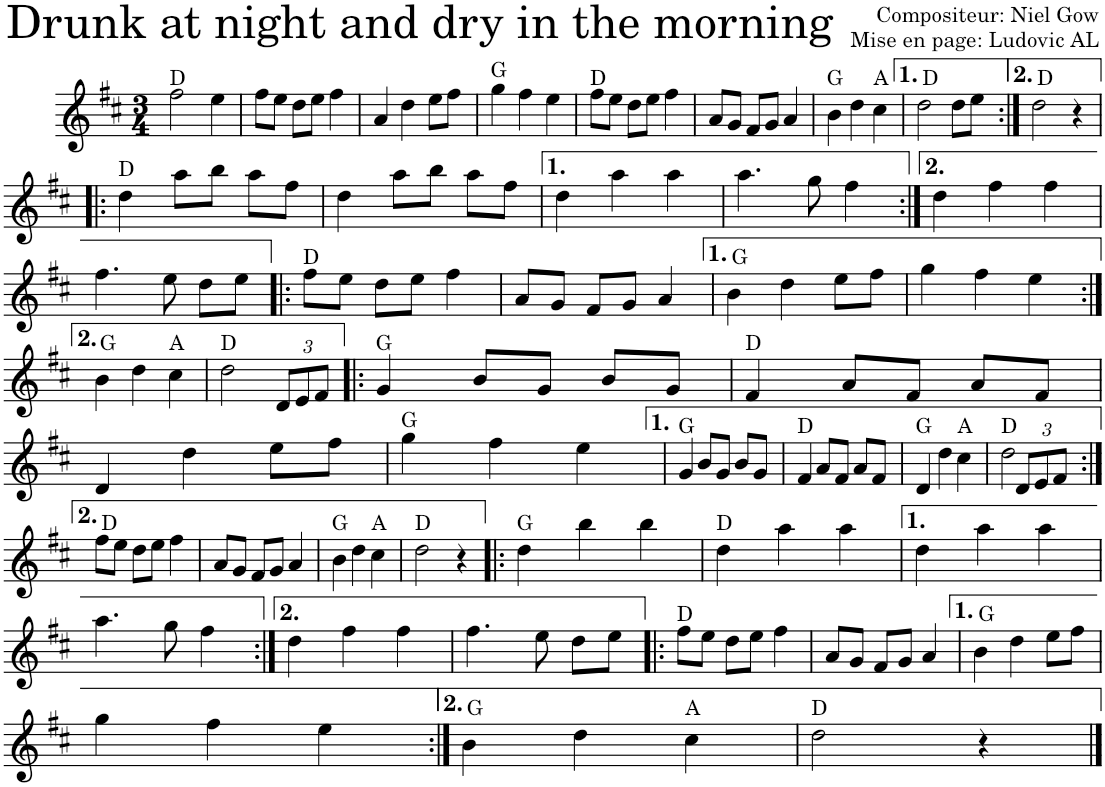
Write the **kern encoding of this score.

**kern	**harte
*part1	*part1
*staff1	*
*I"Violon	*
*I'Vln.	*
*clefG2	*
*k[f#c#]	*
*M3/4	*
=1	=1
2ff#\	D:maj
4ee\	.
=2	=2
8ff#\L	.
8ee\J	.
8dd\L	.
8ee\J	.
4ff#\	.
=3	=3
4a/	.
4dd\	.
8ee\L	.
8ff#\J	.
=4	=4
4gg\	G:maj
4ff#\	.
4ee\	.
=5	=5
8ff#\L	D:maj
8ee\J	.
8dd\L	.
8ee\J	.
4ff#\	.
=6	=6
8a/L	.
8g/J	.
8f#/L	.
8g/J	.
4a/	.
=7	=7
4b\	G:maj
4dd\	.
4cc#\	A:maj
=8	=8
2dd\	D:maj
8dd\L	.
8ee\J	.
=9:|!	=9:|!
2dd\	D:maj
4r	.
!!LO:LB:g=z
=10!|:	=10!|:
4dd\	D:maj
8aa\L	.
8bb\J	.
8aa\L	.
8ff#\J	.
=11	=11
4dd\	.
8aa\L	.
8bb\J	.
8aa\L	.
8ff#\J	.
=12	=12
4dd\	.
4aa\	.
4aa\	.
=13	=13
4.aa\	.
8gg\	.
4ff#\	.
=14:|!	=14:|!
4dd\	.
4ff#\	.
4ff#\	.
!!LO:LB:g=z
=15	=15
4.ff#\	.
8ee\	.
8dd\L	.
8ee\J	.
=16!|:	=16!|:
8ff#\L	D:maj
8ee\J	.
8dd\L	.
8ee\J	.
4ff#\	.
=17	=17
8a/L	.
8g/J	.
8f#/L	.
8g/J	.
4a/	.
=18	=18
4b\	G:maj
4dd\	.
8ee\L	.
8ff#\J	.
=19	=19
4gg\	.
4ff#\	.
4ee\	.
!!LO:LB:g=z
=20:|!	=20:|!
4b\	G:maj
4dd\	.
4cc#\	A:maj
=21	=21
2dd\	D:maj
*Xbrackettup	*
12d/L	.
12e/	.
12f#/J	.
=22!|:	=22!|:
4g/	G:maj
8b/L	.
8g/J	.
8b/L	.
8g/J	.
=23	=23
4f#/	D:maj
8a/L	.
8f#/J	.
8a/L	.
8f#/J	.
!!LO:LB:g=z
=24	=24
4d/	.
4dd\	.
8ee\L	.
8ff#\J	.
=25	=25
4gg\	G:maj
4ff#\	.
4ee\	.
=26	=26
4g/	G:maj
8b/L	.
8g/J	.
8b/L	.
8g/J	.
=27	=27
4f#/	D:maj
8a/L	.
8f#/J	.
8a/L	.
8f#/J	.
=28	=28
4d/	G:maj
4dd\	.
4cc#\	A:maj
=29	=29
2dd\	D:maj
12d/L	.
12e/	.
12f#/J	.
!!LO:LB:g=z
=30:|!	=30:|!
8ff#\L	D:maj
8ee\J	.
8dd\L	.
8ee\J	.
4ff#\	.
=31	=31
8a/L	.
8g/J	.
8f#/L	.
8g/J	.
4a/	.
=32	=32
4b\	G:maj
4dd\	.
4cc#\	A:maj
=33	=33
2dd\	D:maj
4r	.
=34!|:	=34!|:
4dd\	G:maj
4bb\	.
4bb\	.
=35	=35
4dd\	D:maj
4aa\	.
4aa\	.
=36	=36
4dd\	.
4aa\	.
4aa\	.
!!LO:LB:g=z
=37	=37
4.aa\	.
8gg\	.
4ff#\	.
=38:|!	=38:|!
4dd\	.
4ff#\	.
4ff#\	.
=39	=39
4.ff#\	.
8ee\	.
8dd\L	.
8ee\J	.
=40!|:	=40!|:
8ff#\L	D:maj
8ee\J	.
8dd\L	.
8ee\J	.
4ff#\	.
=41	=41
8a/L	.
8g/J	.
8f#/L	.
8g/J	.
4a/	.
=42	=42
4b\	G:maj
4dd\	.
8ee\L	.
8ff#\J	.
!!LO:LB:g=z
=43	=43
4gg\	.
4ff#\	.
4ee\	.
=44:|!	=44:|!
4b\	G:maj
4dd\	.
4cc#\	A:maj
=45	=45
2dd\	D:maj
4r	.
==	==
*-	*-
